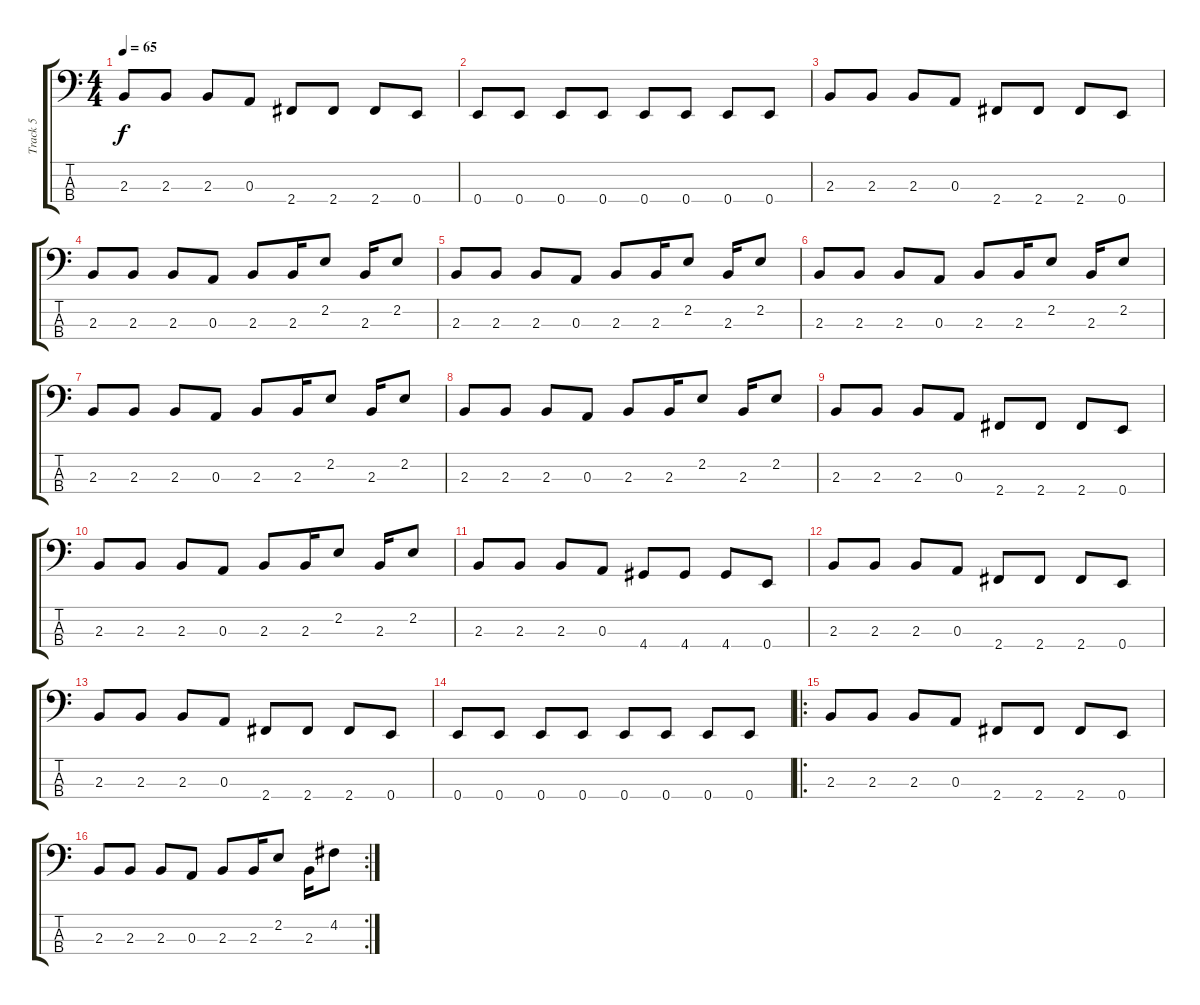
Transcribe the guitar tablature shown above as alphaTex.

\track ("Track 5" "Track 5") {instrument electricbasspick}
\staff {score tabs}
\tuning (G2 D2 A1 E1) {hide}
\ts (4 4)
\tempo 65
\clef f4
\ks c
2.3.8{dy f} 2.3.8 2.3.8 0.3.8 2.4.8 2.4.8 2.4.8 0.4.8 |
0.4.8 0.4.8 0.4.8 0.4.8 0.4.8 0.4.8 0.4.8 0.4.8 |
2.3.8 2.3.8 2.3.8 0.3.8 2.4.8 2.4.8 2.4.8 0.4.8 |
2.3.8 2.3.8 2.3.8 0.3.8 2.3.8 2.3.16 2.2.8 2.3.16 2.2.8 |
2.3.8 2.3.8 2.3.8 0.3.8 2.3.8 2.3.16 2.2.8 2.3.16 2.2.8 |
2.3.8 2.3.8 2.3.8 0.3.8 2.3.8 2.3.16 2.2.8 2.3.16 2.2.8 |
2.3.8 2.3.8 2.3.8 0.3.8 2.3.8 2.3.16 2.2.8 2.3.16 2.2.8 |
2.3.8 2.3.8 2.3.8 0.3.8 2.3.8 2.3.16 2.2.8 2.3.16 2.2.8 |
2.3.8 2.3.8 2.3.8 0.3.8 2.4.8 2.4.8 2.4.8 0.4.8 |
2.3.8 2.3.8 2.3.8 0.3.8 2.3.8 2.3.16 2.2.8 2.3.16 2.2.8 |
2.3.8 2.3.8 2.3.8 0.3.8 4.4.8 4.4.8 4.4.8 0.4.8 |
2.3.8 2.3.8 2.3.8 0.3.8 2.4.8 2.4.8 2.4.8 0.4.8 |
2.3.8 2.3.8 2.3.8 0.3.8 2.4.8 2.4.8 2.4.8 0.4.8 |
0.4.8 0.4.8 0.4.8 0.4.8 0.4.8 0.4.8 0.4.8 0.4.8 |
\ro
2.3.8 2.3.8 2.3.8 0.3.8 2.4.8 2.4.8 2.4.8 0.4.8 |
\rc 2
2.3.8 2.3.8 2.3.8 0.3.8 2.3.8 2.3.16 2.2.8 2.3.16 4.2.8
